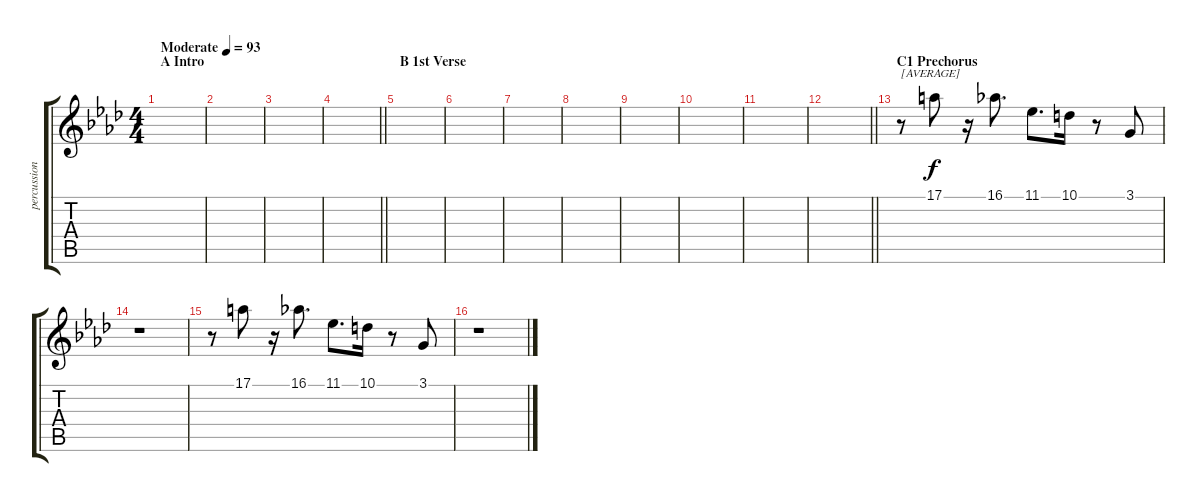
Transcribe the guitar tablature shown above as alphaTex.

\track ("percussion" "percussion") {instrument synthdrum}
\staff {score tabs}
\tuning (E4 B3 G3 D3 A2 E2) {hide}
\ts (4 4)
\section ("" "A Intro")
\tempo (93 "Moderate")
\clef g2
\ks fminor
|
|
|
\barLineRight lightlight
|
\section ("" "B 1st Verse")
|
|
|
|
|
|
|
\barLineRight lightlight
|
\section ("" "C1 Prechorus")
r.8{txt "[AVERAGE]"} 17.1.8 r.16 16.1.8{d} 11.1.8{d} 10.1.16 r.8 3.1.8 |
r.1 |
r.8 17.1.8 r.16 16.1.8{d} 11.1.8{d} 10.1.16 r.8 3.1.8 |
r.1
